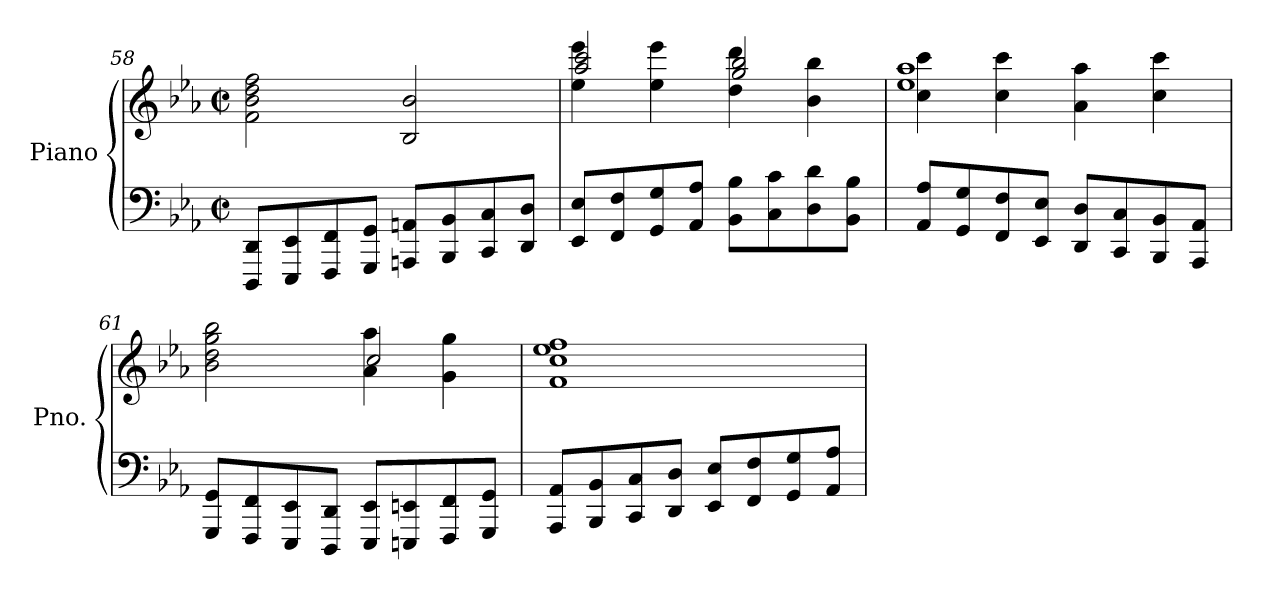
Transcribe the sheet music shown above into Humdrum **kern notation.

**kern	**kern
*part1	*part1
*staff2	*staff1
*I"Piano	*
*I'Pno.	*
*clefF4	*clefG2
*k[b-e-a-]	*k[b-e-a-]
*M2/2	*M2/2
*met(c|)	*met(c|)
=58	=58
8DDD/ 8DD/L	2f\ 2b-\ 2dd\ 2ff\
8EEE-/ 8EE-/	.
8FFF/ 8FF/	.
8GGG/ 8GG/J	.
8AAAn/ 8AAn/L	2B-/ 2b-/
8BBB-/ 8BB-/	.
8CC/ 8C/	.
8DD/ 8D/J	.
=59	=59
*	*^
8EE-/ 8E-/L	4ee-\ 4eee-\	2aa-/ 2ccc/
8FF/ 8F/	.	.
8GG/ 8G/	4ee-\ 4eee-\	.
8AA-/ 8A-/J	.	.
8BB-\ 8B-\L	4dd\ 4ddd\	2gg/ 2bb-/
8C\ 8c\	.	.
8D\ 8d\	4b-\ 4bb-\	.
8BB-\ 8B-\J	.	.
=60	=60	=60
8AA-/ 8A-/L	4cc\ 4ccc\	1ee- 1aa-
8GG/ 8G/	.	.
8FF/ 8F/	4cc\ 4ccc\	.
8EE-/ 8E-/J	.	.
8DD/ 8D/L	4a-\ 4aa-\	.
8CC/ 8C/	.	.
8BBB-/ 8BB-/	4cc\ 4ccc\	.
8AAA-/ 8AA-/J	.	.
!!LO:LB:g=z	!!
=61	=61	=61
8GGG/ 8GG/L	2b-\ 2dd\ 2gg\ 2bb-\	2ryy
8FFF/ 8FF/	.	.
8EEE-/ 8EE-/	.	.
8DDD/ 8DD/J	.	.
8EEE-/ 8EE-/L	4a-\ 4aa-\	2cc/
8EEEn/ 8EEn/	.	.
8FFF/ 8FF/	4g\ 4gg\	.
8GGG/ 8GG/J	.	.
*	*v	*v
=62	=62
8AAA-/ 8AA-/L	1f 1cc 1ee- 1ff
8BBB-/ 8BB-/	.
8CC/ 8C/	.
8DD/ 8D/J	.
8EE-/ 8E-/L	.
8FF/ 8F/	.
8GG/ 8G/	.
8AA-/ 8A-/J	.
=	=
*-	*-
